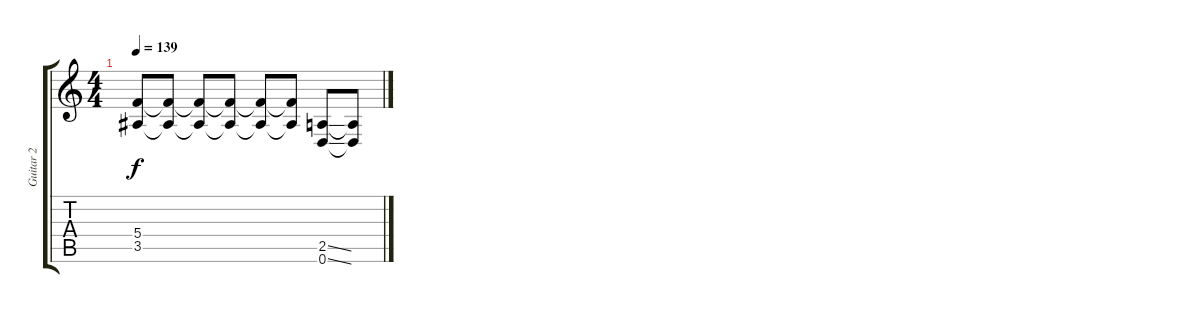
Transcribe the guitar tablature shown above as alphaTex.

\track ("Guitar 2" "Guitar 2") {instrument overdrivenguitar}
\staff {score tabs}
\tuning (D4 A3 F3 C3 G2 D2) {hide}
\ts (4 4)
\tempo 139
\clef g2
\ks c
(5.4{t} 3.5{t}).8{dy f} (5.4{t} 3.5{t}).8 (5.4{t} 3.5{t}).8 (5.4{t} 3.5{t}).8 (5.4{t} 3.5{t}).8 (5.4{t} 3.5{t}).8 (2.5{ss} 0.6{ss}).8 (2.5{t} 0.6{t}).8
